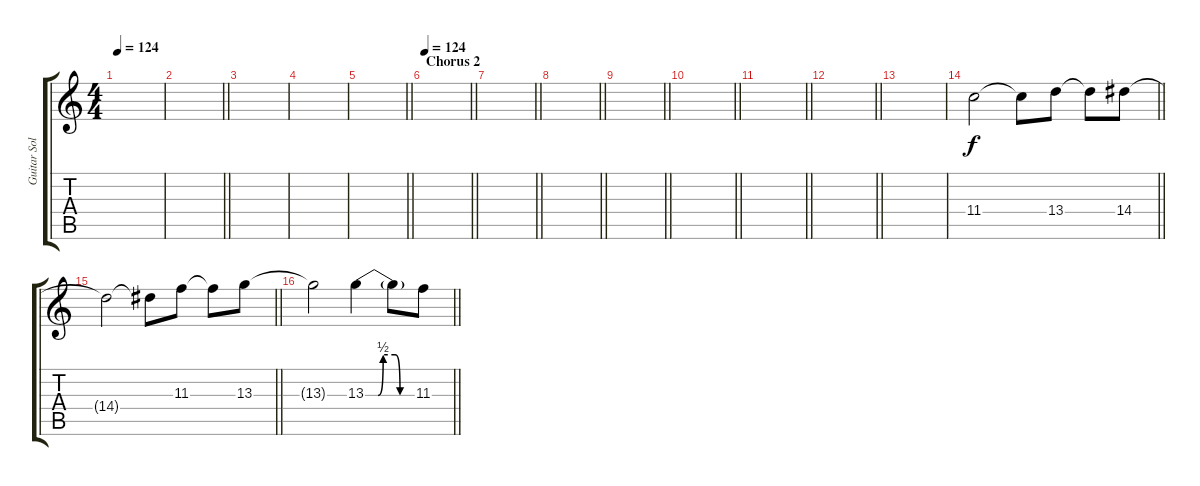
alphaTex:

\track ("Guitar Solo" "Guitar Sol") {instrument overdrivenguitar}
\staff {score tabs}
\tuning (Eb4 Bb3 Gb3 Db3 Ab2 Eb2) {hide}
\ts (4 4)
\tempo 124
\clef g2
\ks c
|
\barLineRight lightlight
|
|
|
\barLineRight lightlight
|
\section ("" "Chorus 2")
\tempo 124
\barLineRight lightlight
|
\barLineRight lightlight
|
\barLineRight lightlight
|
\barLineRight lightlight
|
\barLineRight lightlight
|
\barLineRight lightlight
|
\barLineRight lightlight
|
|
\barLineRight lightlight
11.4.2 11.4{t}.8 13.4.8 13.4{t}.8 14.4.8 |
\barLineRight lightlight
14.4{t}.2 14.4{t}.8 11.3.8 11.3{t}.8 13.3.8 |
\barLineRight lightlight
13.3{t}.2 13.3{be (custom 0 0 15 0 21 2 35 2 41 0 60 0)}.4 13.3{t}.8 11.3.8
